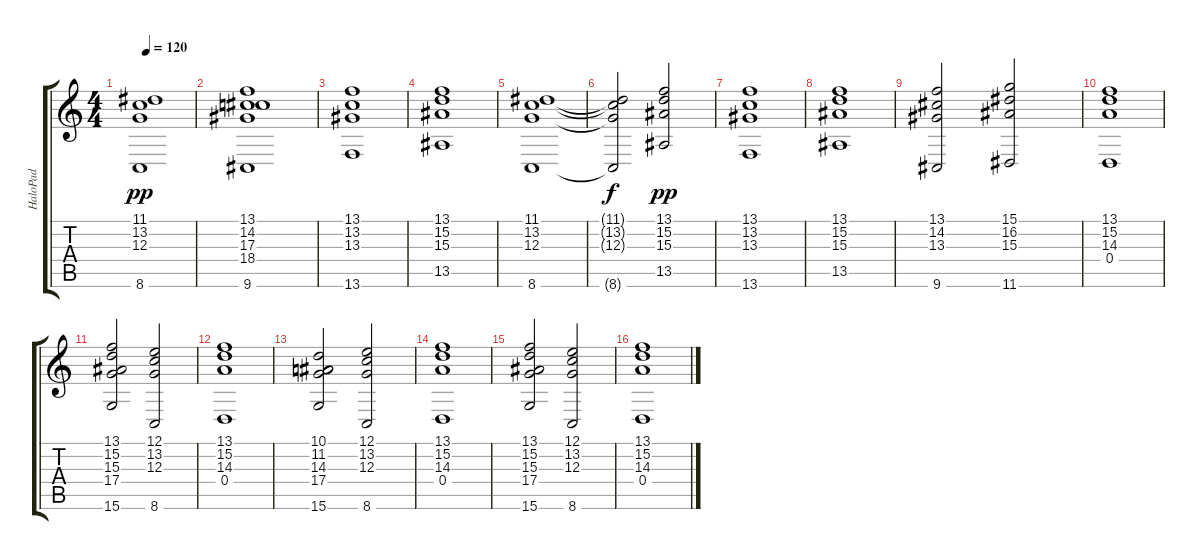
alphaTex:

\track ("HaloPad" "HaloPad") {instrument pad7halo}
\staff {score tabs}
\tuning (E4 B3 G3 D3 A2 E2) {hide}
\ts (4 4)
\tempo 120
\clef g2
\ks c
(11.1 13.2 12.3 8.6).1{dy pp} |
(13.1 14.2 17.3 18.4 9.6).1 |
(13.1 13.2 13.3 13.6).1 |
(13.1 15.2 15.3 13.5).1 |
(11.1 13.2 12.3 8.6).1 |
(11.1{t} 13.2{t} 12.3{t} 8.6{t}).2{dy f} (13.1 15.2 15.3 13.5).2{dy pp} |
(13.1 13.2 13.3 13.6).1 |
(13.1 15.2 15.3 13.5).1 |
(13.1 14.2 13.3 9.6).2 (15.1 16.2 15.3 11.6).2 |
(13.1 15.2 14.3 0.4).1 |
(13.1 15.2 15.3 17.4 15.6).2 (12.1 13.2 12.3 8.6).2 |
(13.1 15.2 14.3 0.4).1 |
(10.1 11.2 14.3 17.4 15.6).2 (12.1 13.2 12.3 8.6).2 |
(13.1 15.2 14.3 0.4).1 |
(13.1 15.2 15.3 17.4 15.6).2 (12.1 13.2 12.3 8.6).2 |
(13.1 15.2 14.3 0.4).1
